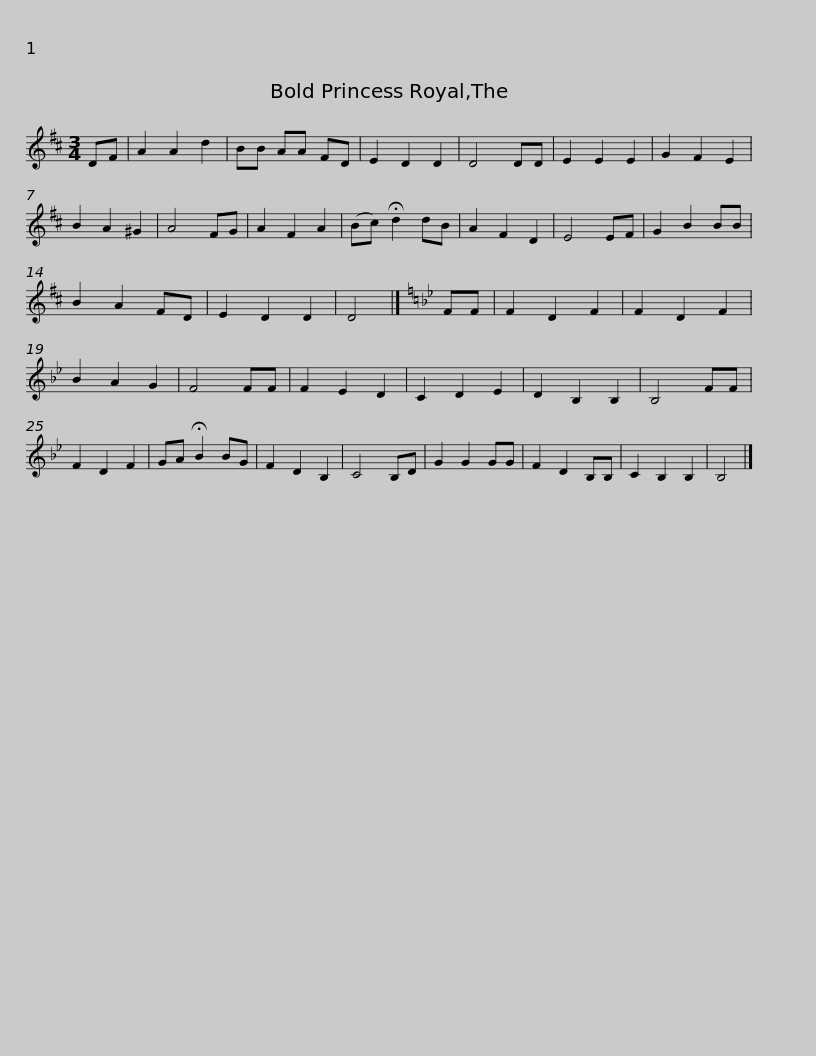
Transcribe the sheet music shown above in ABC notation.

X:1
L:1/8
M:3/4
I:linebreak $
K:D
V:1 treble
V:1
 DF | A2 A2 d2 | BB AA FD | E2 D2 D2 | D4 DD | %5
 E2 E2 E2 | G2 F2 E2 | B2 A2 ^G2 | A4 FG | A2 F2 A2 | %10
 (Bc) !fermata!d2 dB | A2 F2 D2 |$ E4 EF | G2 B2 BB | B2 A2 FD | %15
 E2 D2 D2 | D4 |][K:Bb] FF | F2 D2 F2 | F2 D2 F2 | %20
 B2 A2 G2 | F4 FF | F2 E2 D2 | C2 D2 E2 |$ D2 B,2 B,2 | %25
 B,4 FF | F2 D2 F2 | GA !fermata!B2 BG | F2 D2 B,2 | C4 B,D | %30
 G2 G2 GG | F2 D2 B,B, | C2 B,2 B,2 | B,4 |] %34
